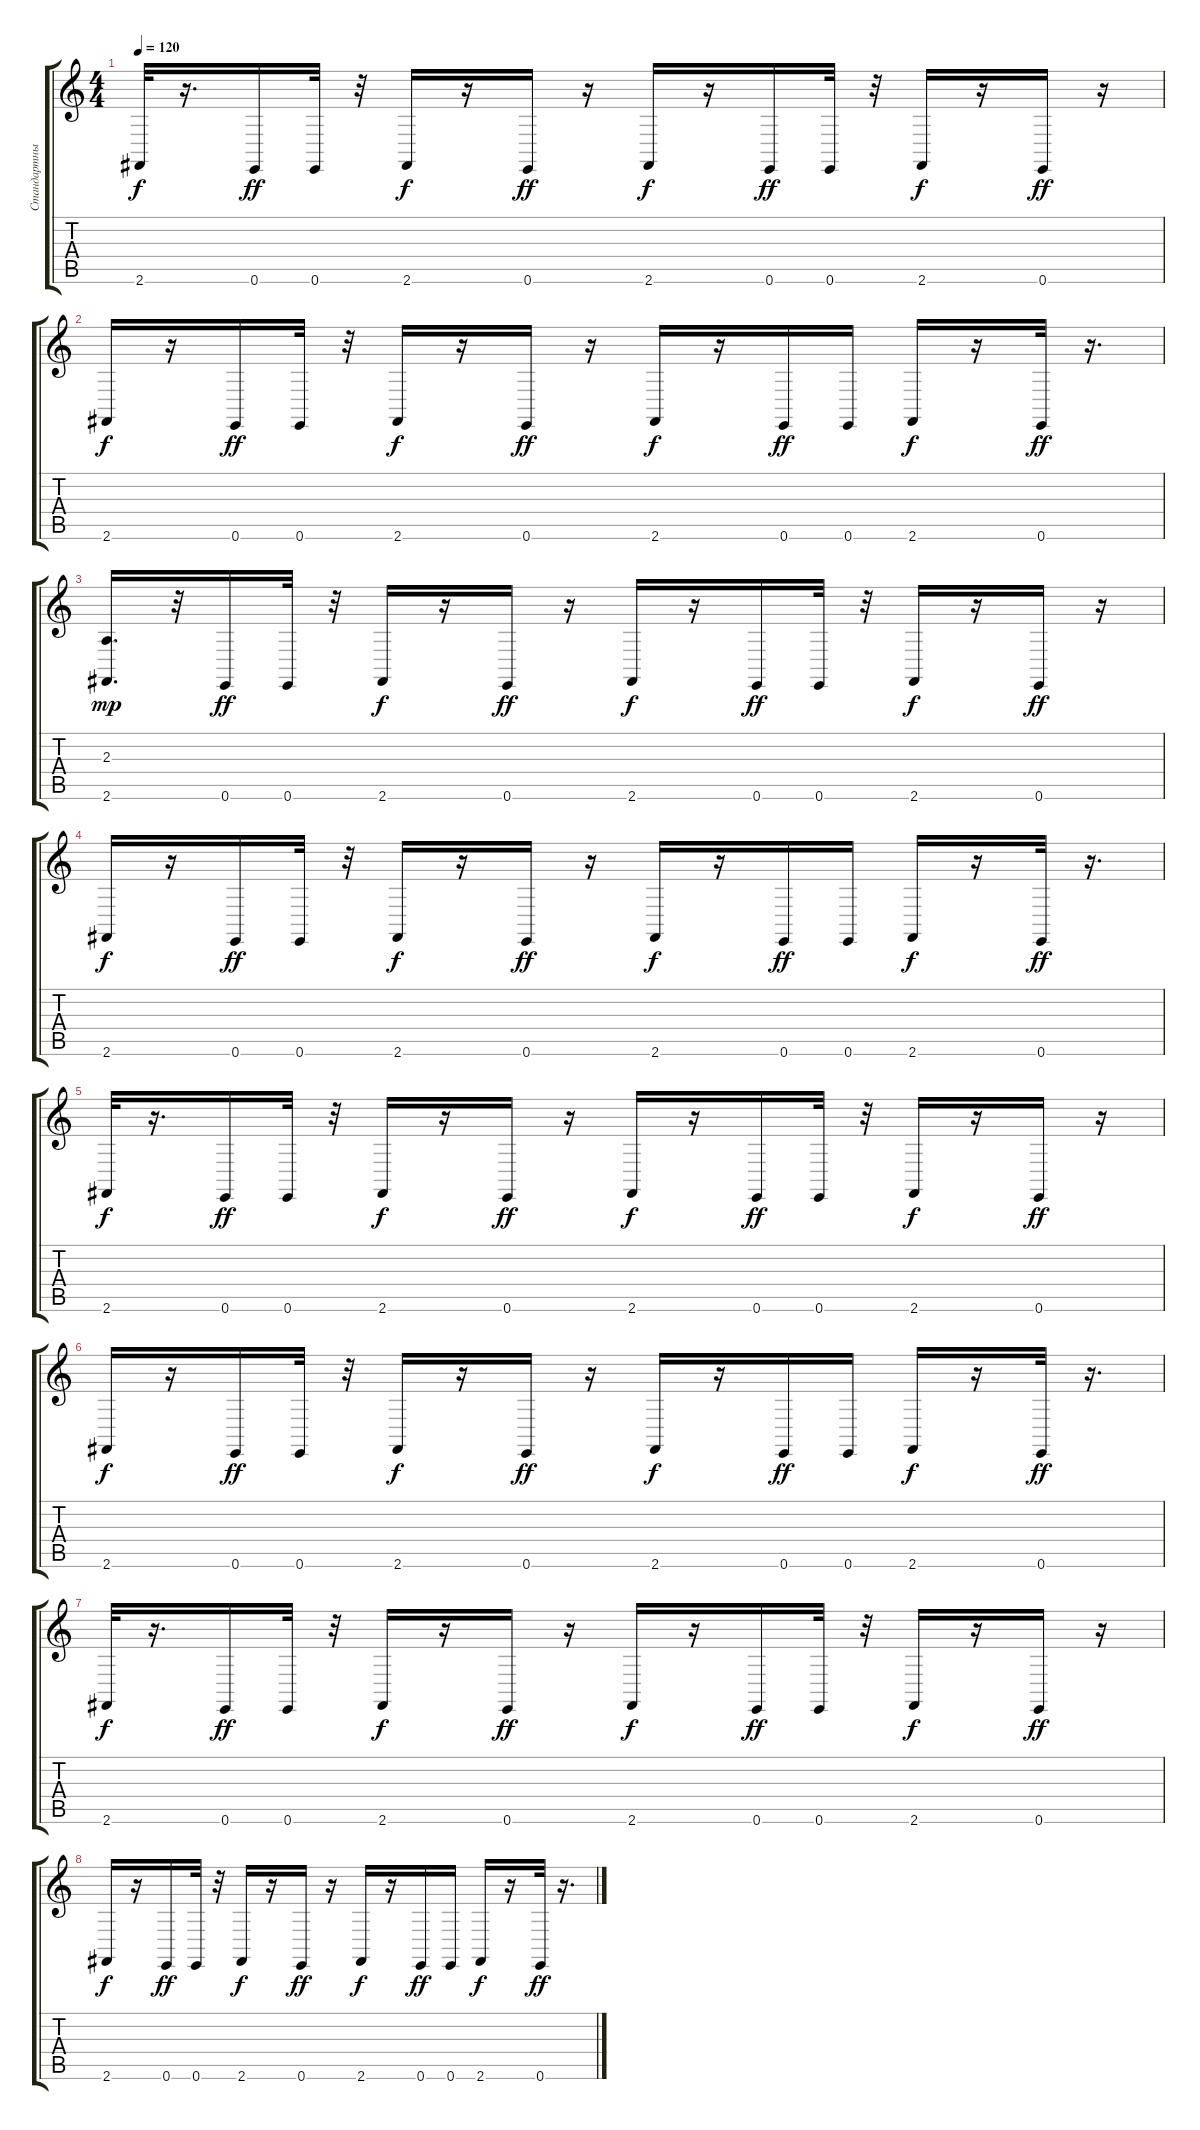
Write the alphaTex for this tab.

\track ("Стандартный Набор" "Стандартны") {instrument synthdrum}
\staff {score tabs}
\tuning (E4 B3 G3 D3 A2 E2) {hide}
\ts (4 4)
\tempo 120
\clef g2
\ks c
2.6.32{dy f} r.16{d} 0.6.16{dy ff} 0.6.32 r.32 2.6.16{dy f} r.16 0.6.16{dy ff} r.16 2.6.16{dy f} r.16 0.6.16{dy ff} 0.6.32 r.32 2.6.16{dy f} r.16 0.6.16{dy ff} r.16 |
2.6.16{dy f} r.16 0.6.16{dy ff} 0.6.32 r.32 2.6.16{dy f} r.16 0.6.16{dy ff} r.16 2.6.16{dy f} r.16 0.6.16{dy ff} 0.6.16 2.6.16{dy f} r.16 0.6.32{dy ff} r.16{d} |
(2.3 2.6).16{d dy mp} r.32 0.6.16{dy ff} 0.6.32 r.32 2.6.16{dy f} r.16 0.6.16{dy ff} r.16 2.6.16{dy f} r.16 0.6.16{dy ff} 0.6.32 r.32 2.6.16{dy f} r.16 0.6.16{dy ff} r.16 |
2.6.16{dy f} r.16 0.6.16{dy ff} 0.6.32 r.32 2.6.16{dy f} r.16 0.6.16{dy ff} r.16 2.6.16{dy f} r.16 0.6.16{dy ff} 0.6.16 2.6.16{dy f} r.16 0.6.32{dy ff} r.16{d} |
2.6.32{dy f} r.16{d} 0.6.16{dy ff} 0.6.32 r.32 2.6.16{dy f} r.16 0.6.16{dy ff} r.16 2.6.16{dy f} r.16 0.6.16{dy ff} 0.6.32 r.32 2.6.16{dy f} r.16 0.6.16{dy ff} r.16 |
2.6.16{dy f} r.16 0.6.16{dy ff} 0.6.32 r.32 2.6.16{dy f} r.16 0.6.16{dy ff} r.16 2.6.16{dy f} r.16 0.6.16{dy ff} 0.6.16 2.6.16{dy f} r.16 0.6.32{dy ff} r.16{d} |
2.6.32{dy f} r.16{d} 0.6.16{dy ff} 0.6.32 r.32 2.6.16{dy f} r.16 0.6.16{dy ff} r.16 2.6.16{dy f} r.16 0.6.16{dy ff} 0.6.32 r.32 2.6.16{dy f} r.16 0.6.16{dy ff} r.16 |
2.6.16{dy f} r.16 0.6.16{dy ff} 0.6.32 r.32 2.6.16{dy f} r.16 0.6.16{dy ff} r.16 2.6.16{dy f} r.16 0.6.16{dy ff} 0.6.16 2.6.16{dy f} r.16 0.6.32{dy ff} r.16{d}
